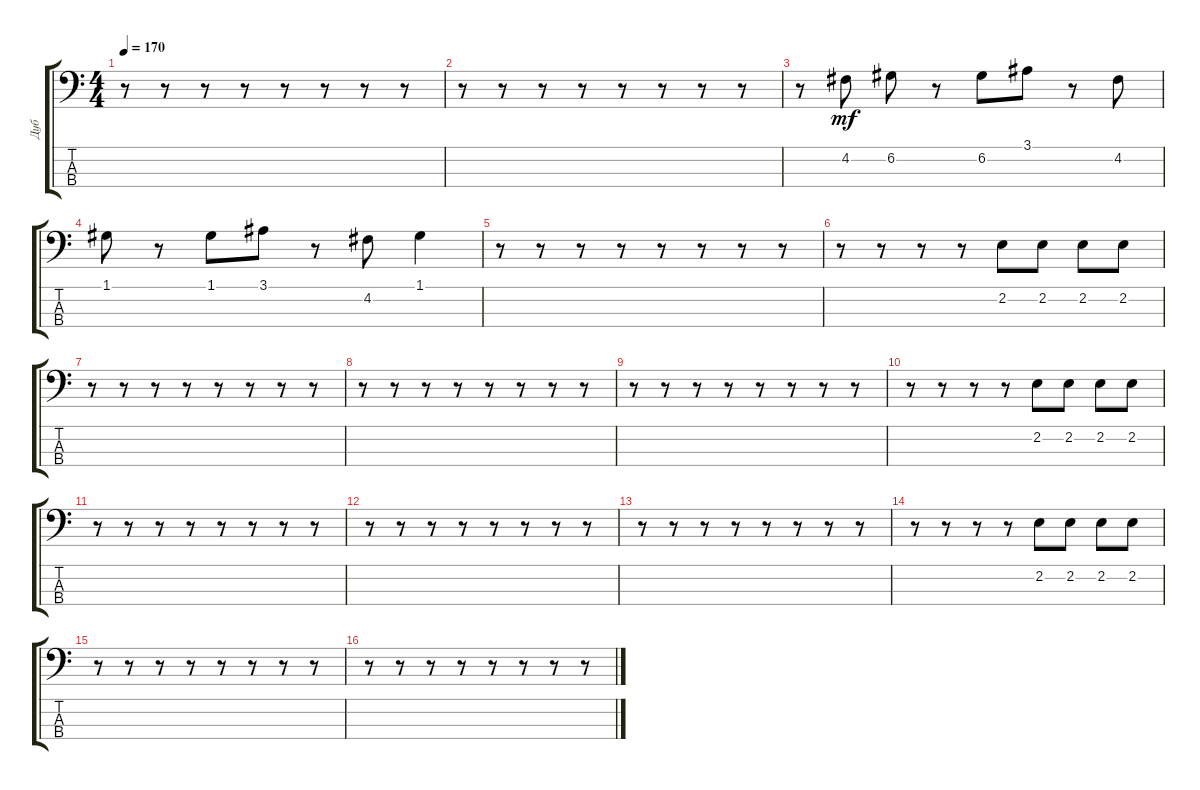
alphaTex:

\track ("Дуб" "Дуб") {instrument electricbassfinger}
\staff {score tabs}
\tuning (G2 D2 A1 E1) {hide}
\ts (4 4)
\tempo 170
\clef f4
\ks c
r.8{dy mf} r.8 r.8 r.8 r.8 r.8 r.8 r.8 |
r.8 r.8 r.8 r.8 r.8 r.8 r.8 r.8 |
r.8 4.2.8 6.2.8 r.8 6.2.8 3.1.8 r.8 4.2.8 |
1.1.8 r.8 1.1.8 3.1.8 r.8 4.2.8 1.1.4 |
r.8 r.8 r.8 r.8 r.8 r.8 r.8 r.8 |
r.8 r.8 r.8 r.8 2.2.8 2.2.8 2.2.8 2.2.8 |
r.8 r.8 r.8 r.8 r.8 r.8 r.8 r.8 |
r.8 r.8 r.8 r.8 r.8 r.8 r.8 r.8 |
r.8 r.8 r.8 r.8 r.8 r.8 r.8 r.8 |
r.8 r.8 r.8 r.8 2.2.8 2.2.8 2.2.8 2.2.8 |
r.8 r.8 r.8 r.8 r.8 r.8 r.8 r.8 |
r.8 r.8 r.8 r.8 r.8 r.8 r.8 r.8 |
r.8 r.8 r.8 r.8 r.8 r.8 r.8 r.8 |
r.8 r.8 r.8 r.8 2.2.8 2.2.8 2.2.8 2.2.8 |
r.8 r.8 r.8 r.8 r.8 r.8 r.8 r.8 |
r.8 r.8 r.8 r.8 r.8 r.8 r.8 r.8
